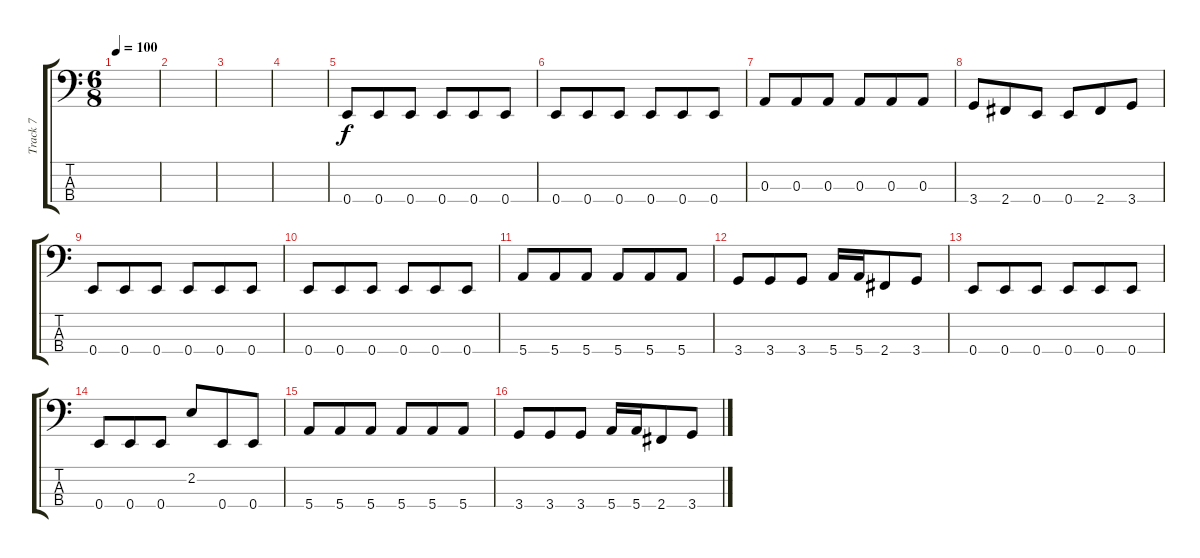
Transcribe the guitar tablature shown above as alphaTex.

\track ("Track 7" "Track 7") {instrument electricbassfinger}
\staff {score tabs}
\tuning (G2 D2 A1 E1) {hide}
\ts (6 8)
\tempo 100
\clef f4
\ks c
|
|
|
|
0.4.8 0.4.8 0.4.8 0.4.8 0.4.8 0.4.8 |
0.4.8 0.4.8 0.4.8 0.4.8 0.4.8 0.4.8 |
0.3.8 0.3.8 0.3.8 0.3.8 0.3.8 0.3.8 |
3.4.8 2.4.8 0.4.8 0.4.8 2.4.8 3.4.8 |
0.4.8 0.4.8 0.4.8 0.4.8 0.4.8 0.4.8 |
0.4.8 0.4.8 0.4.8 0.4.8 0.4.8 0.4.8 |
5.4.8 5.4.8 5.4.8 5.4.8 5.4.8 5.4.8 |
3.4.8 3.4.8 3.4.8 5.4.16 5.4.16 2.4.8 3.4.8 |
0.4.8 0.4.8 0.4.8 0.4.8 0.4.8 0.4.8 |
0.4.8 0.4.8 0.4.8 2.2.8 0.4.8 0.4.8 |
5.4.8 5.4.8 5.4.8 5.4.8 5.4.8 5.4.8 |
3.4.8 3.4.8 3.4.8 5.4.16 5.4.16 2.4.8 3.4.8
